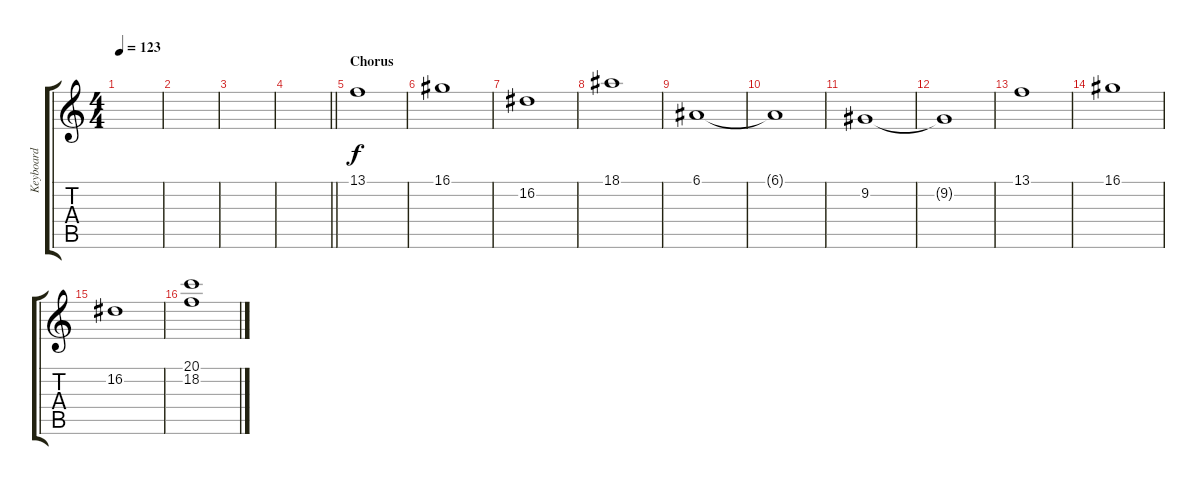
\track ("Keyboard" "Keyboard") {instrument stringensemble1}
\staff {score tabs}
\tuning (E4 B3 G3 D3 A2 E2) {hide}
\ts (4 4)
\tempo 123
\clef g2
\ks c
|
|
|
\barLineRight lightlight
|
\section ("" "Chorus")
13.1.1 |
16.1.1 |
16.2.1 |
18.1.1 |
6.1.1 |
6.1{t}.1 |
9.2.1 |
9.2{t}.1 |
13.1.1 |
16.1.1 |
16.2.1 |
(20.1 18.2).1
